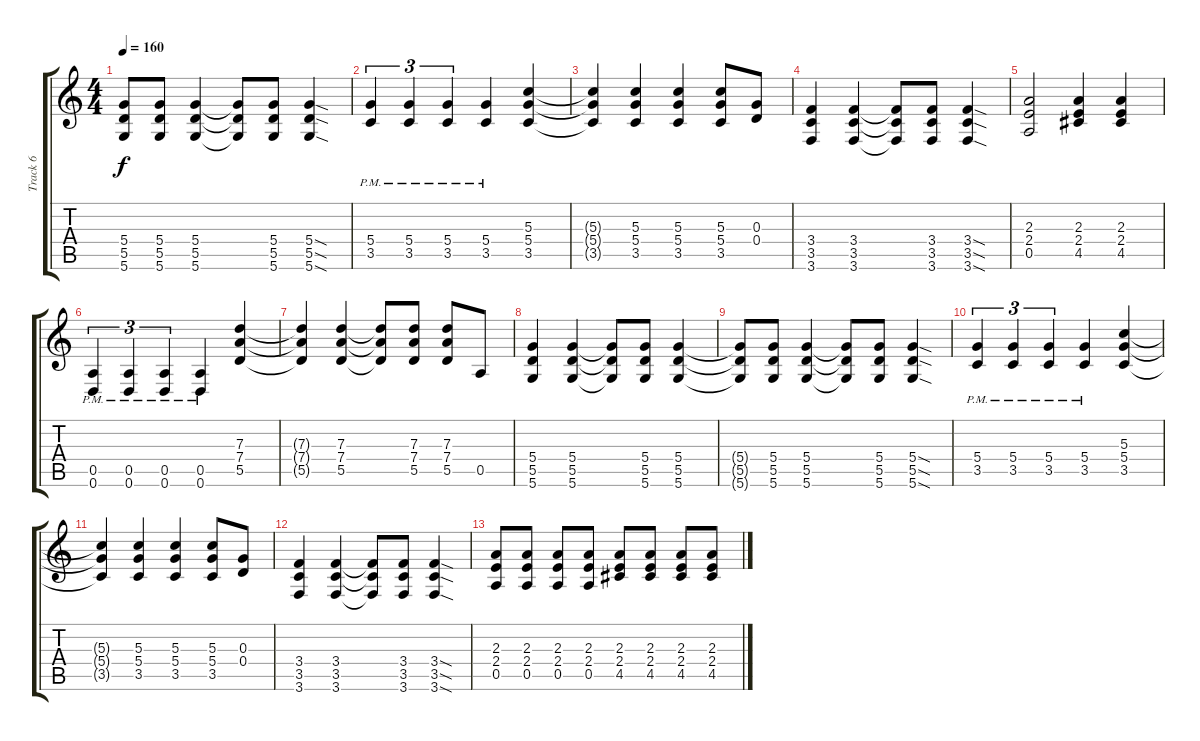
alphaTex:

\track ("Track 6" "Track 6") {instrument distortionguitar}
\staff {score tabs}
\tuning (E4 B3 G3 D3 A2 D2) {hide}
\ts (4 4)
\tempo 160
\clef g2
\ks c
(5.4{t} 5.5{t} 5.6{t}).8{dy f} (5.4 5.5 5.6).8 (5.4 5.5 5.6).4 (5.4{t} 5.5{t} 5.6{t}).8 (5.4 5.5 5.6).8 (5.4{sod} 5.5{sod} 5.6{sod}).4 |
(5.4{pm} 3.5{pm}).4{tu (3 2)} (5.4{pm} 3.5{pm}).4{tu (3 2)} (5.4{pm} 3.5{pm}).4{tu (3 2)} (5.4{pm} 3.5{pm}).4 (5.3 5.4 3.5).4 |
(5.3{t} 5.4{t} 3.5{t}).4 (5.3 5.4 3.5).4 (5.3 5.4 3.5).4 (5.3 5.4 3.5).8 (0.3 0.4).8 |
(3.4 3.5 3.6).4 (3.4 3.5 3.6).4 (3.4{t} 3.5{t} 3.6{t}).8 (3.4 3.5 3.6).8 (3.4{sod} 3.5{sod} 3.6{sod}).4 |
(2.3 2.4 0.5).2 (2.3 2.4 4.5).4 (2.3 2.4 4.5).4 |
(0.5{pm} 0.6{pm}).4{tu (3 2)} (0.5{pm} 0.6{pm}).4{tu (3 2)} (0.5{pm} 0.6{pm}).4{tu (3 2)} (0.5{pm} 0.6{pm}).4 (7.3 7.4 5.5).4 |
(7.3{t} 7.4{t} 5.5{t}).4 (7.3 7.4 5.5).4 (7.3{t} 7.4{t} 5.5{t}).8 (7.3 7.4 5.5).8 (7.3 7.4 5.5).8 0.5.8 |
(5.4 5.5 5.6).4 (5.4 5.5 5.6).4 (5.4{t} 5.5{t} 5.6{t}).8 (5.4 5.5 5.6).8 (5.4 5.5 5.6).4 |
(5.4{t} 5.5{t} 5.6{t}).8 (5.4 5.5 5.6).8 (5.4 5.5 5.6).4 (5.4{t} 5.5{t} 5.6{t}).8 (5.4 5.5 5.6).8 (5.4{sod} 5.5{sod} 5.6{sod}).4 |
(5.4{pm} 3.5{pm}).4{tu (3 2)} (5.4{pm} 3.5{pm}).4{tu (3 2)} (5.4{pm} 3.5{pm}).4{tu (3 2)} (5.4{pm} 3.5{pm}).4 (5.3 5.4 3.5).4 |
(5.3{t} 5.4{t} 3.5{t}).4 (5.3 5.4 3.5).4 (5.3 5.4 3.5).4 (5.3 5.4 3.5).8 (0.3 0.4).8 |
(3.4 3.5 3.6).4 (3.4 3.5 3.6).4 (3.4{t} 3.5{t} 3.6{t}).8 (3.4 3.5 3.6).8 (3.4{sod} 3.5{sod} 3.6{sod}).4 |
(2.3 2.4 0.5).8 (2.3 2.4 0.5).8 (2.3 2.4 0.5).8 (2.3 2.4 0.5).8 (2.3 2.4 4.5).8 (2.3 2.4 4.5).8 (2.3 2.4 4.5).8 (2.3 2.4 4.5).8
